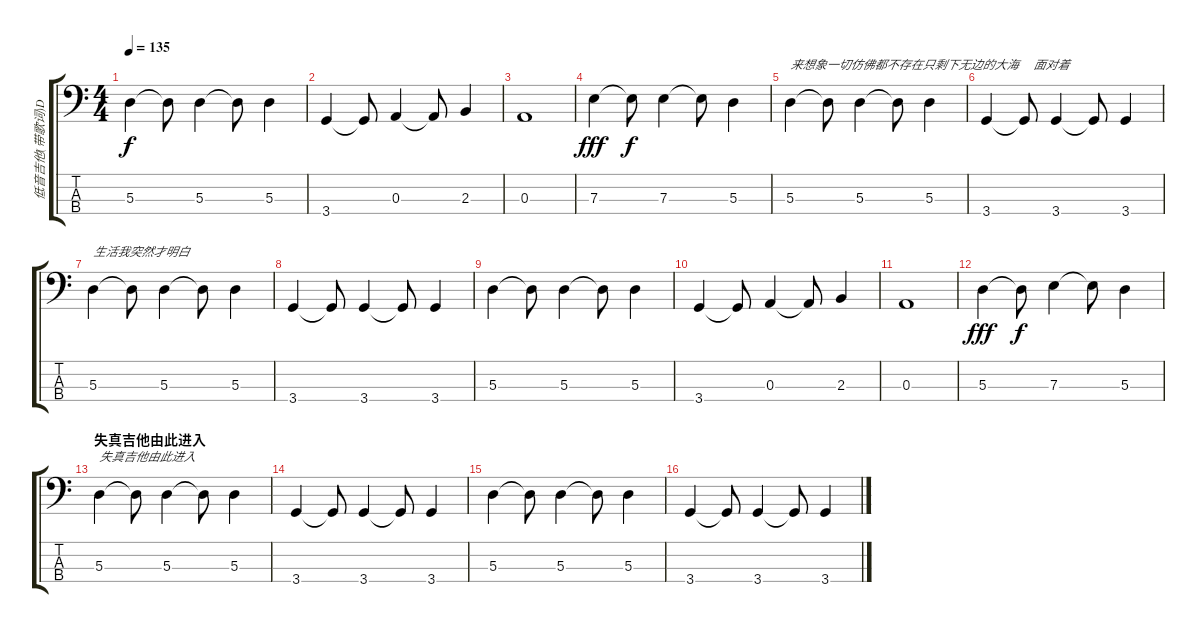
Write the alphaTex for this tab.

\track ("低音吉他(带歌词)DESIGN CEO" "低音吉他(带歌词)D") {instrument electricbassfinger}
\staff {score tabs}
\tuning (G2 D2 A1 E1) {hide}
\ts (4 4)
\tempo 135
\clef f4
\ks c
5.3.4{dy f} 5.3{t}.8 5.3.4 5.3{t}.8 5.3.4 |
3.4.4 3.4{t}.8 0.3.4 0.3{t}.8 2.3.4 |
0.3.1 |
7.3.4{dy fff} 7.3{t}.8{dy f} 7.3.4 7.3{t}.8 5.3.4 |
5.3.4{txt "来想象一切仿佛都不存在只剩下无边的大海     面对着"} 5.3{t}.8 5.3.4 5.3{t}.8 5.3.4 |
3.4.4 3.4{t}.8 3.4.4 3.4{t}.8 3.4.4 |
5.3.4{txt "生活我突然才明白"} 5.3{t}.8 5.3.4 5.3{t}.8 5.3.4 |
3.4.4 3.4{t}.8 3.4.4 3.4{t}.8 3.4.4 |
5.3.4 5.3{t}.8 5.3.4 5.3{t}.8 5.3.4 |
3.4.4 3.4{t}.8 0.3.4 0.3{t}.8 2.3.4 |
0.3.1 |
5.3.4{dy fff} 5.3{t}.8{dy f} 7.3.4 7.3{t}.8 5.3.4 |
\section ("" "失真吉他由此进入")
5.3.4{txt "失真吉他由此进入"} 5.3{t}.8 5.3.4 5.3{t}.8 5.3.4 |
3.4.4 3.4{t}.8 3.4.4 3.4{t}.8 3.4.4 |
5.3.4 5.3{t}.8 5.3.4 5.3{t}.8 5.3.4 |
3.4.4 3.4{t}.8 3.4.4 3.4{t}.8 3.4.4
